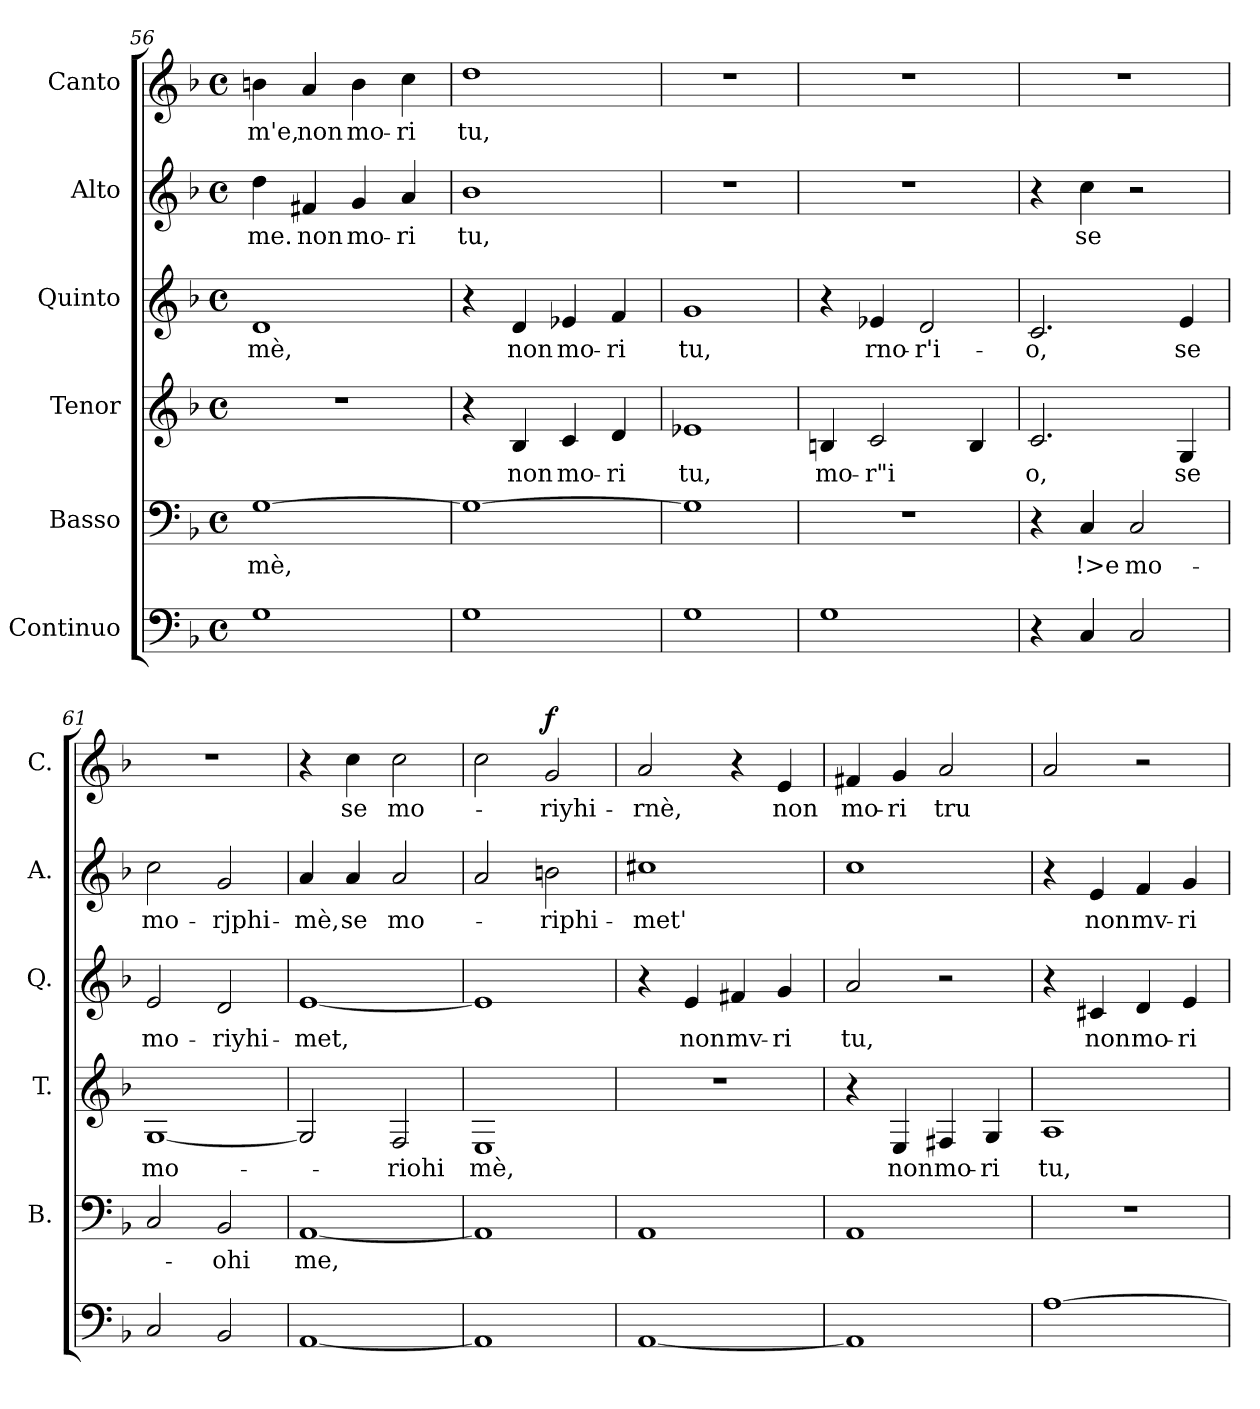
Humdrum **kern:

**kern	**kern	**text	**kern	**text	**kern	**text	**kern	**text	**kern	**text	**dynam
*part6	*part5	*part5	*part4	*part4	*part3	*part3	*part2	*part2	*part1	*part1	*part1
*staff6	*staff5	*staff5	*staff4	*staff4	*staff3	*staff3	*staff2	*staff2	*staff1	*staff1	*staff1
*I"Continuo	*I"Basso	*	*I"Tenor	*	*I"Quinto	*	*I"Alto	*	*I"Canto	*	*
*	*I'B.	*	*I'T.	*	*I'Q.	*	*I'A.	*	*I'C.	*	*
*clefF4	*clefF4	*	*clefG2	*	*clefG2	*	*clefG2	*	*clefG2	*	*
*k[b-]	*k[b-]	*	*k[b-]	*	*k[b-]	*	*k[b-]	*	*k[b-]	*	*
*F:	*F:	*	*F:	*	*F:	*	*F:	*	*F:	*	*
*M4/4	*M4/4	*	*M4/4	*	*M4/4	*	*M4/4	*	*M4/4	*	*
*met(c)	*met(c)	*	*met(c)	*	*met(c)	*	*met(c)	*	*met(c)	*	*
=56	=56	=56	=56	=56	=56	=56	=56	=56	=56	=56	=56
!	!	!LO:LY:b	!	!	!	!LO:LY:b	!	!LO:LY:b	!	!LO:LY:b	!
1G	[1G	-mè,	1r	.	1d	-mè,	4dd\	-me.	4bn\	-m'e,	.
!	!	!	!	!	!	!	!	!LO:LY:b	!	!LO:LY:b	!
.	.	.	.	.	.	.	4f#X/	-non	4a/	-non	.
!	!	!	!	!	!	!	!	!LO:LY:b	!	!LO:LY:b	!
.	.	.	.	.	.	.	4g/	-mo-	4b\	-mo-	.
!	!	!	!	!	!	!	!	!LO:LY:b	!	!LO:LY:b	!
.	.	.	.	.	.	.	4a/	-ri	4cc\	-ri	.
=57	=57	=57	=57	=57	=57	=57	=57	=57	=57	=57	=57
!	!	!	!	!	!	!	!	!LO:LY:b	!	!LO:LY:b	!
1G	1G_	.	4r	.	4r	.	1b-	-tu,	1dd	-tu,	.
!	!	!	!	!LO:LY:b	!	!LO:LY:b	!	!	!	!	!
.	.	.	4B-/	-non	4d/	-non	.	.	.	.	.
!	!	!	!	!LO:LY:b	!	!LO:LY:b	!	!	!	!	!
.	.	.	4c/	-mo-	4e-X/	-mo-	.	.	.	.	.
!	!	!	!	!LO:LY:b	!	!LO:LY:b	!	!	!	!	!
.	.	.	4d/	-ri	4f/	-ri	.	.	.	.	.
=58	=58	=58	=58	=58	=58	=58	=58	=58	=58	=58	=58
!	!	!	!	!LO:LY:b	!	!LO:LY:b	!	!	!	!	!
1G	1G]	.	1e-X	-tu,	1g	-tu,	1r	.	1r	.	.
=59	=59	=59	=59	=59	=59	=59	=59	=59	=59	=59	=59
!	!	!	!	!LO:LY:b	!	!	!	!	!	!	!
1G	1r	.	4Bn/	-mo-	4r	.	1r	.	1r	.	.
!	!	!	!	!LO:LY:b	!	!LO:LY:b	!	!	!	!	!
.	.	.	2c/	-r"i	4e-X/	-rno-	.	.	.	.	.
!	!	!	!	!	!	!LO:LY:b	!	!	!	!	!
.	.	.	.	.	2d/	-r'i-	.	.	.	.	.
.	.	.	4B/	.	.	.	.	.	.	.	.
=60	=60	=60	=60	=60	=60	=60	=60	=60	=60	=60	=60
!	!	!	!	!LO:LY:b	!	!LO:LY:b	!	!	!	!	!
4r	4r	.	2.c/	-o,	2.c/	-o,	4r	.	1r	.	.
!	!	!LO:LY:b	!	!	!	!	!	!LO:LY:b	!	!	!
4C/	4C/	-!>e	.	.	.	.	4cc\	-se	.	.	.
!	!	!LO:LY:b	!	!	!	!	!	!	!	!	!
2C/	2C/	-mo-	.	.	.	.	2r	.	.	.	.
!	!	!	!	!LO:LY:b	!	!LO:LY:b	!	!	!	!	!
.	.	.	4G/	-se	4e/	-se	.	.	.	.	.
=61	=61	=61	=61	=61	=61	=61	=61	=61	=61	=61	=61
!	!	!	!	!LO:LY:b	!	!LO:LY:b	!	!LO:LY:b	!	!	!
2C/	2C/	.	[1G	-mo-	2e/	-mo-	2cc\	-mo-	1r	.	.
!	!	!LO:LY:b	!	!	!	!LO:LY:b	!	!LO:LY:b	!	!	!
2BB-/	2BB-/	-ohi	.	.	2d/	-riyhi-	2g/	-rjphi-	.	.	.
=62	=62	=62	=62	=62	=62	=62	=62	=62	=62	=62	=62
!	!	!LO:LY:b	!	!	!	!LO:LY:b	!	!LO:LY:b	!	!	!
[1AA	[1AA	-me,	2G/]	.	[1e	-met,	4a/	-mè,	4r	.	.
!	!	!	!	!	!	!	!	!LO:LY:b	!	!LO:LY:b	!
.	.	.	.	.	.	.	4a/	-se	4cc\	-se	.
!	!	!	!	!LO:LY:b	!	!	!	!LO:LY:b	!	!LO:LY:b	!
.	.	.	2F/	-riohi	.	.	2a/	-mo-	2cc\	-mo-	.
!!LO:PB:g=z
=63	=63	=63	=63	=63	=63	=63	=63	=63	=63	=63	=63
!	!	!	!	!LO:LY:b	!	!	!	!	!	!	!
1AA]	1AA]	.	1E	-mè,	1e]	.	2a/	.	2cc\	.	.
!	!	!	!	!	!	!	!	!LO:LY:b	!	!LO:LY:b	!LO:DY:b
.	.	.	.	.	.	.	2bn\	-riphi-	2g/	-riyhi-	f
=64	=64	=64	=64	=64	=64	=64	=64	=64	=64	=64	=64
!	!	!	!	!	!	!	!	!LO:LY:b	!	!LO:LY:b	!
[1AA	1AA	.	1r	.	4r	.	1cc#X	-met'	2a/	-rnè,	.
!	!	!	!	!	!	!LO:LY:b	!	!	!	!	!
.	.	.	.	.	4e/	-non	.	.	.	.	.
!	!	!	!	!	!	!LO:LY:b	!	!	!	!	!
.	.	.	.	.	4f#X/	-mv-	.	.	4r	.	.
!	!	!	!	!	!	!LO:LY:b	!	!	!	!LO:LY:b	!
.	.	.	.	.	4g/	-ri	.	.	4e/	-non	.
=65	=65	=65	=65	=65	=65	=65	=65	=65	=65	=65	=65
!	!	!	!	!	!	!LO:LY:b	!	!	!	!LO:LY:b	!
1AA]	1AA	.	4r	.	2a/	-tu,	1cc	.	4f#X/	-mo-	.
!	!	!	!	!LO:LY:b	!	!	!	!	!	!LO:LY:b	!
.	.	.	4E/	-non	.	.	.	.	4g/	-ri	.
!	!	!	!	!LO:LY:b	!	!	!	!	!	!LO:LY:b	!
.	.	.	4F#X/	-mo-	2r	.	.	.	2a/	-tru	.
!	!	!	!	!LO:LY:b	!	!	!	!	!	!	!
.	.	.	4G/	-ri	.	.	.	.	.	.	.
=66	=66	=66	=66	=66	=66	=66	=66	=66	=66	=66	=66
!	!	!	!	!LO:LY:b	!	!	!	!	!	!	!
[1A	1r	.	1A	-tu,	4r	.	4r	.	2a/	.	.
!	!	!	!	!	!	!LO:LY:b	!	!LO:LY:b	!	!	!
.	.	.	.	.	4c#X/	-non	4e/	-non	.	.	.
!	!	!	!	!	!	!LO:LY:b	!	!LO:LY:b	!	!	!
.	.	.	.	.	4d/	-mo-	4f/	-mv-	2r	.	.
!	!	!	!	!	!	!LO:LY:b	!	!LO:LY:b	!	!	!
.	.	.	.	.	4e/	-ri	4g/	-ri	.	.	.
=	=	=	=	=	=	=	=	=	=	=	=
*-	*-	*-	*-	*-	*-	*-	*-	*-	*-	*-	*-
